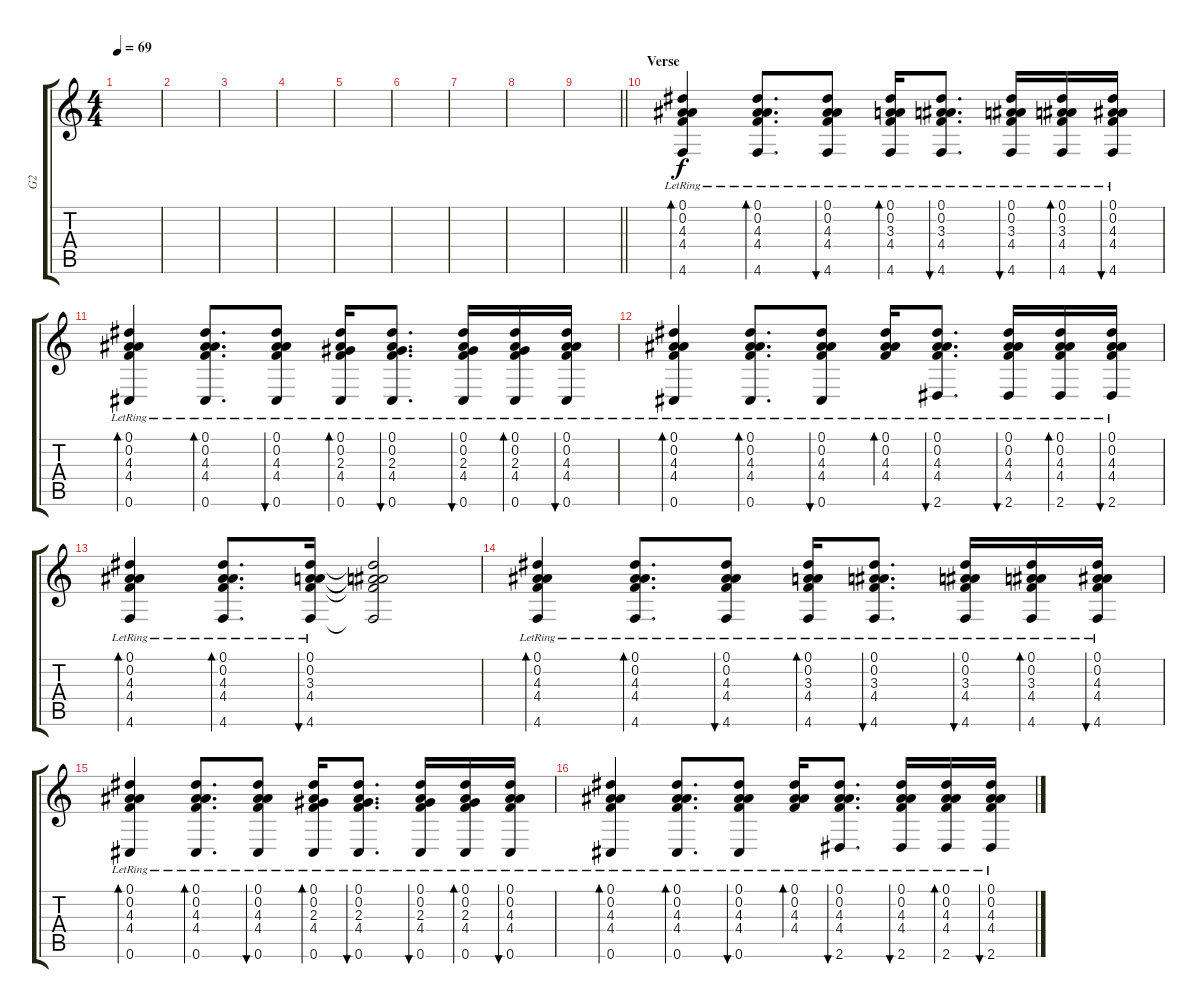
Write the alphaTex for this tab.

\track ("G2" "G2") {instrument electricguitarclean}
\staff {score tabs}
\tuning (Eb4 Bb3 Gb3 Db3 Ab2 Db2) {hide}
\ts (4 4)
\tempo 69
\clef g2
\ks c
|
|
|
|
|
|
|
|
\barLineRight lightlight
|
\section ("" "Verse")
(0.1{lr} 0.2{lr} 4.3{lr} 4.4{lr} 4.6{lr}).4{bd 120} (0.1{lr} 0.2{lr} 4.3{lr} 4.4{lr} 4.6{lr}).8{d bd 120} (0.1{lr} 0.2{lr} 4.3{lr} 4.4{lr} 4.6{lr}).8{bu 60} (0.1{lr} 0.2{lr} 3.3{lr} 4.4{lr} 4.6{lr}).16{bd 60} (0.1{lr} 0.2{lr} 3.3{lr} 4.4{lr} 4.6{lr}).8{d bu 60} (0.1{lr} 0.2{lr} 3.3{lr} 4.4{lr} 4.6{lr}).16{bu 60} (0.1{lr} 0.2{lr} 3.3{lr} 4.4{lr} 4.6{lr}).16{bd 60} (0.1{lr} 0.2{lr} 4.3{lr} 4.4{lr} 4.6{lr}).16{bu 60} |
(0.1{lr} 0.2{lr} 4.3{lr} 4.4{lr} 0.6{lr}).4{bd 120} (0.1{lr} 0.2{lr} 4.3{lr} 4.4{lr} 0.6{lr}).8{d bd 120} (0.1{lr} 0.2{lr} 4.3{lr} 4.4{lr} 0.6{lr}).8{bu 60} (0.1{lr} 0.2{lr} 2.3{lr} 4.4{lr} 0.6{lr}).16{bd 60} (0.1{lr} 0.2{lr} 2.3{lr} 4.4{lr} 0.6{lr}).8{d bu 60} (0.1{lr} 0.2{lr} 2.3{lr} 4.4{lr} 0.6{lr}).16{bu 60} (0.1{lr} 0.2{lr} 2.3{lr} 4.4{lr} 0.6{lr}).16{bd 60} (0.1{lr} 0.2{lr} 4.3{lr} 4.4{lr} 0.6{lr}).16{bu 60} |
(0.1{lr} 0.2{lr} 4.3{lr} 4.4{lr} 0.6{lr}).4{bd 120} (0.1{lr} 0.2{lr} 4.3{lr} 4.4{lr} 0.6{lr}).8{d bd 120} (0.1{lr} 0.2{lr} 4.3{lr} 4.4{lr} 0.6{lr}).8{bu 60} (0.1{lr} 0.2{lr} 4.3{lr} 4.4{lr}).16{bd 60} (0.1{lr} 0.2{lr} 4.3{lr} 4.4{lr} 2.6{lr}).8{d bu 60} (0.1{lr} 0.2{lr} 4.3{lr} 4.4{lr} 2.6{lr}).16{bu 60} (0.1{lr} 0.2{lr} 4.3{lr} 4.4{lr} 2.6{lr}).16{bd 60} (0.1{lr} 0.2{lr} 4.3{lr} 4.4{lr} 2.6{lr}).16{bu 60} |
(0.1{lr} 0.2{lr} 4.3{lr} 4.4{lr} 4.6{lr}).4{bd 120} (0.1{lr} 0.2{lr} 4.3{lr} 4.4{lr} 4.6{lr}).8{d bd 120} (0.1{lr} 0.2{lr} 3.3{lr} 4.4{lr} 4.6{lr}).16{bu 60} (0.1{t} 0.2{t} 3.3{t} 4.4{t} 4.6{t}).2 |
(0.1{lr} 0.2{lr} 4.3{lr} 4.4{lr} 4.6{lr}).4{bd 120} (0.1{lr} 0.2{lr} 4.3{lr} 4.4{lr} 4.6{lr}).8{d bd 120} (0.1{lr} 0.2{lr} 4.3{lr} 4.4{lr} 4.6{lr}).8{bu 60} (0.1{lr} 0.2{lr} 3.3{lr} 4.4{lr} 4.6{lr}).16{bd 60} (0.1{lr} 0.2{lr} 3.3{lr} 4.4{lr} 4.6{lr}).8{d bu 60} (0.1{lr} 0.2{lr} 3.3{lr} 4.4{lr} 4.6{lr}).16{bu 60} (0.1{lr} 0.2{lr} 3.3{lr} 4.4{lr} 4.6{lr}).16{bd 60} (0.1{lr} 0.2{lr} 4.3{lr} 4.4{lr} 4.6{lr}).16{bu 60} |
(0.1{lr} 0.2{lr} 4.3{lr} 4.4{lr} 0.6{lr}).4{bd 120} (0.1{lr} 0.2{lr} 4.3{lr} 4.4{lr} 0.6{lr}).8{d bd 120} (0.1{lr} 0.2{lr} 4.3{lr} 4.4{lr} 0.6{lr}).8{bu 60} (0.1{lr} 0.2{lr} 2.3{lr} 4.4{lr} 0.6{lr}).16{bd 60} (0.1{lr} 0.2{lr} 2.3{lr} 4.4{lr} 0.6{lr}).8{d bu 60} (0.1{lr} 0.2{lr} 2.3{lr} 4.4{lr} 0.6{lr}).16{bu 60} (0.1{lr} 0.2{lr} 2.3{lr} 4.4{lr} 0.6{lr}).16{bd 60} (0.1{lr} 0.2{lr} 4.3{lr} 4.4{lr} 0.6{lr}).16{bu 60} |
(0.1{lr} 0.2{lr} 4.3{lr} 4.4{lr} 0.6{lr}).4{bd 120} (0.1{lr} 0.2{lr} 4.3{lr} 4.4{lr} 0.6{lr}).8{d bd 120} (0.1{lr} 0.2{lr} 4.3{lr} 4.4{lr} 0.6{lr}).8{bu 60} (0.1{lr} 0.2{lr} 4.3{lr} 4.4{lr}).16{bd 60} (0.1{lr} 0.2{lr} 4.3{lr} 4.4{lr} 2.6{lr}).8{d bu 60} (0.1{lr} 0.2{lr} 4.3{lr} 4.4{lr} 2.6{lr}).16{bu 60} (0.1{lr} 0.2{lr} 4.3{lr} 4.4{lr} 2.6{lr}).16{bd 60} (0.1{lr} 0.2{lr} 4.3{lr} 4.4{lr} 2.6{lr}).16{bu 60}
